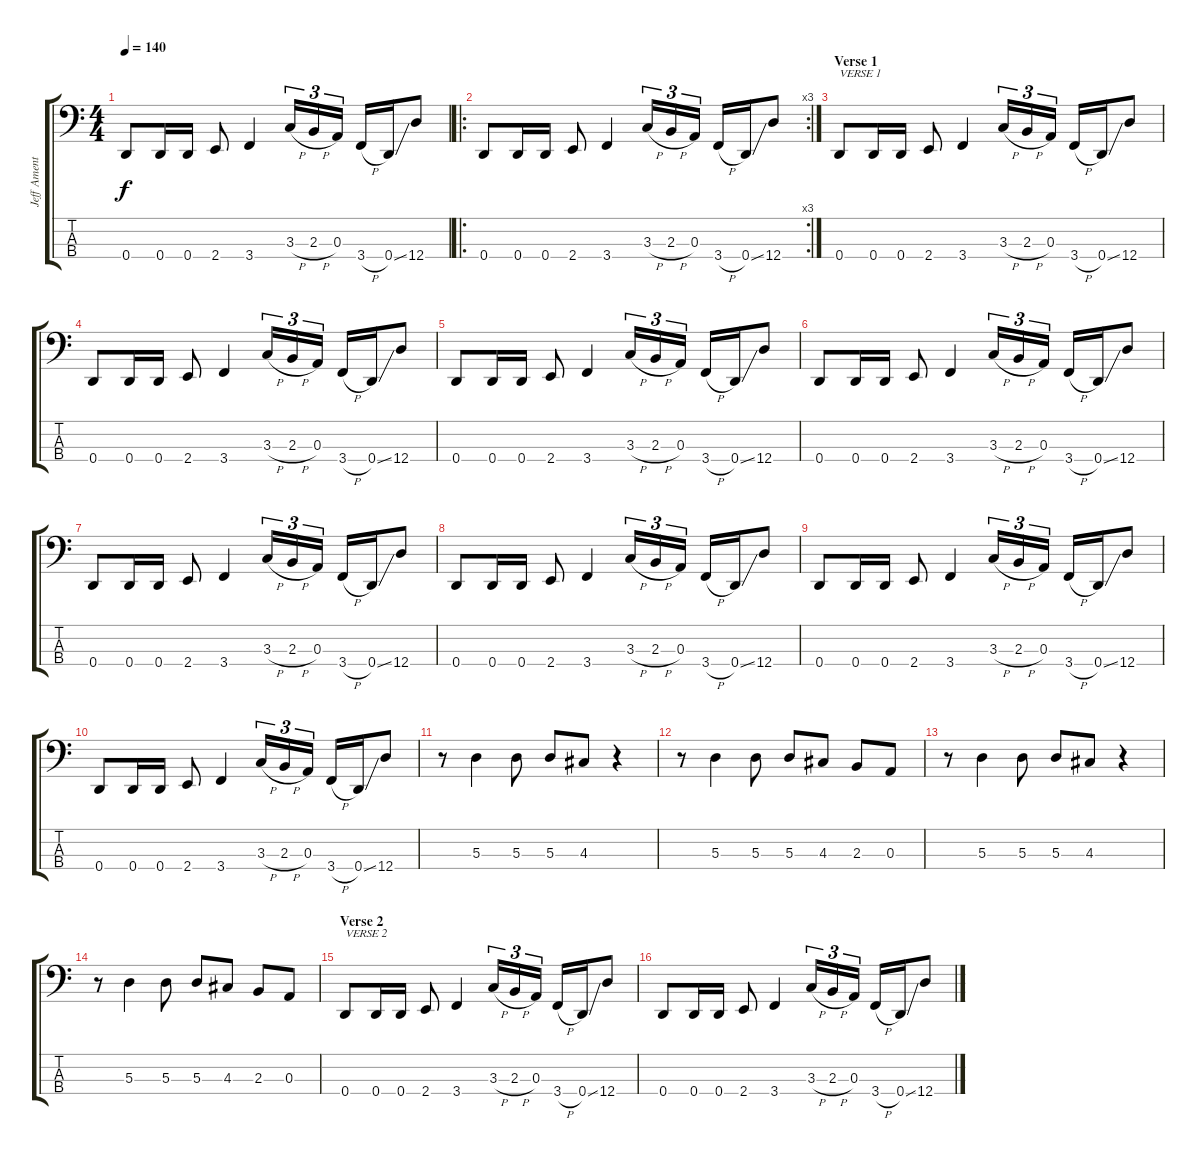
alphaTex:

\track ("Jeff Ament" "Jeff Ament") {instrument electricbasspick}
\staff {score tabs}
\tuning (G2 D2 A1 D1) {hide}
\ts (4 4)
\tempo 140
\clef f4
\ks c
0.4.8{dy f} 0.4.16 0.4.16 2.4.8 3.4.4 3.3{h}.16{tu (3 2)} 2.3{h}.16{tu (3 2)} 0.3.16{tu (3 2)} 3.4{h}.16 0.4{ss}.16 12.4.8 |
\ro
\rc 3
0.4.8 0.4.16 0.4.16 2.4.8 3.4.4 3.3{h}.16{tu (3 2)} 2.3{h}.16{tu (3 2)} 0.3.16{tu (3 2)} 3.4{h}.16 0.4{ss}.16 12.4.8 |
\section ("" "Verse 1")
0.4.8{txt "VERSE 1"} 0.4.16 0.4.16 2.4.8 3.4.4 3.3{h}.16{tu (3 2)} 2.3{h}.16{tu (3 2)} 0.3.16{tu (3 2)} 3.4{h}.16 0.4{ss}.16 12.4.8 |
0.4.8 0.4.16 0.4.16 2.4.8 3.4.4 3.3{h}.16{tu (3 2)} 2.3{h}.16{tu (3 2)} 0.3.16{tu (3 2)} 3.4{h}.16 0.4{ss}.16 12.4.8 |
0.4.8 0.4.16 0.4.16 2.4.8 3.4.4 3.3{h}.16{tu (3 2)} 2.3{h}.16{tu (3 2)} 0.3.16{tu (3 2)} 3.4{h}.16 0.4{ss}.16 12.4.8 |
0.4.8 0.4.16 0.4.16 2.4.8 3.4.4 3.3{h}.16{tu (3 2)} 2.3{h}.16{tu (3 2)} 0.3.16{tu (3 2)} 3.4{h}.16 0.4{ss}.16 12.4.8 |
0.4.8 0.4.16 0.4.16 2.4.8 3.4.4 3.3{h}.16{tu (3 2)} 2.3{h}.16{tu (3 2)} 0.3.16{tu (3 2)} 3.4{h}.16 0.4{ss}.16 12.4.8 |
0.4.8 0.4.16 0.4.16 2.4.8 3.4.4 3.3{h}.16{tu (3 2)} 2.3{h}.16{tu (3 2)} 0.3.16{tu (3 2)} 3.4{h}.16 0.4{ss}.16 12.4.8 |
0.4.8 0.4.16 0.4.16 2.4.8 3.4.4 3.3{h}.16{tu (3 2)} 2.3{h}.16{tu (3 2)} 0.3.16{tu (3 2)} 3.4{h}.16 0.4{ss}.16 12.4.8 |
0.4.8 0.4.16 0.4.16 2.4.8 3.4.4 3.3{h}.16{tu (3 2)} 2.3{h}.16{tu (3 2)} 0.3.16{tu (3 2)} 3.4{h}.16 0.4{ss}.16 12.4.8 |
r.8 5.3.4 5.3.8 5.3.8 4.3.8 r.4 |
r.8 5.3.4 5.3.8 5.3.8 4.3.8 2.3.8 0.3.8 |
r.8 5.3.4 5.3.8 5.3.8 4.3.8 r.4 |
r.8 5.3.4 5.3.8 5.3.8 4.3.8 2.3.8 0.3.8 |
\section ("" "Verse 2")
0.4.8{txt "VERSE 2"} 0.4.16 0.4.16 2.4.8 3.4.4 3.3{h}.16{tu (3 2)} 2.3{h}.16{tu (3 2)} 0.3.16{tu (3 2)} 3.4{h}.16 0.4{ss}.16 12.4.8 |
0.4.8 0.4.16 0.4.16 2.4.8 3.4.4 3.3{h}.16{tu (3 2)} 2.3{h}.16{tu (3 2)} 0.3.16{tu (3 2)} 3.4{h}.16 0.4{ss}.16 12.4.8
